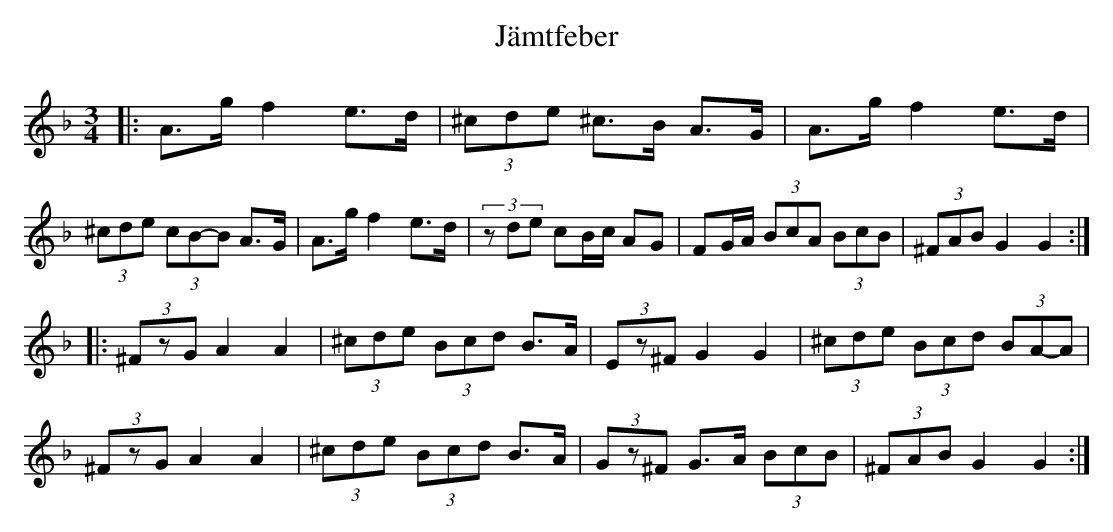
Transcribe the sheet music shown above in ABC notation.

X:1
T:Jämtfeber
K: LP
O:Lägdan, Jämtland
M:3/4
L:1/8
K:Dm
|: A>g f2 e>d|(3^cde ^c>B A>G|A>g f2 e>d|(3^cde (3cB-B A>G|A>g f2 e>d|(3zde cB/c/ AG|FG/A/ (3BcA (3BcB|(3^FAB G2 G2  :|
|:(3^FzG A2 A2|(3^cde (3Bcd B>A|(3Ez^F G2 G2|(3^cde (3Bcd (3BA-A|
(3^FzG A2 A2|(3^cde (3Bcd B>A| (3Gz^F G>A (3BcB|(3^FAB G2 G2:|
